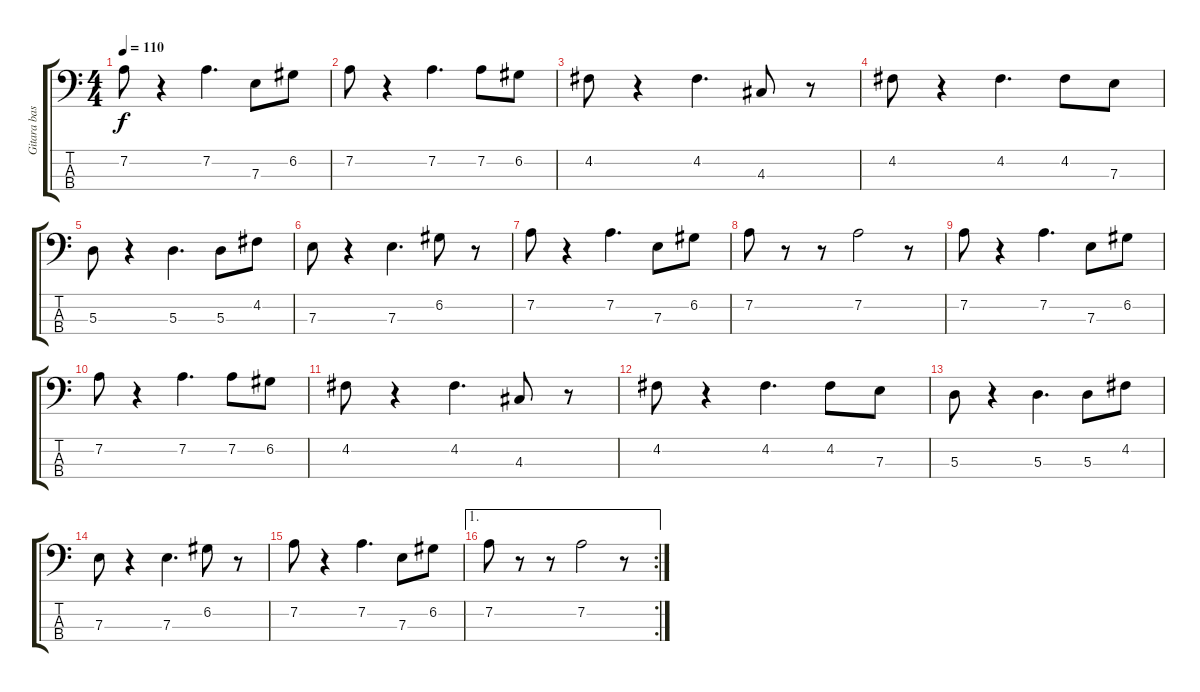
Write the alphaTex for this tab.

\track ("Gitara basowa" "Gitara bas") {instrument electricbassfinger}
\staff {score tabs}
\tuning (G2 D2 A1 E1) {hide}
\ts (4 4)
\tempo 110
\clef f4
\ks c
7.2.8{dy f} r.4 7.2.4{d} 7.3.8 6.2.8 |
7.2.8 r.4 7.2.4{d} 7.2.8 6.2.8 |
4.2.8 r.4 4.2.4{d} 4.3.8 r.8 |
4.2.8 r.4 4.2.4{d} 4.2.8 7.3.8 |
5.3.8 r.4 5.3.4{d} 5.3.8 4.2.8 |
7.3.8 r.4 7.3.4{d} 6.2.8 r.8 |
7.2.8 r.4 7.2.4{d} 7.3.8 6.2.8 |
7.2.8 r.8 r.8 7.2.2 r.8 |
7.2.8 r.4 7.2.4{d} 7.3.8 6.2.8 |
7.2.8 r.4 7.2.4{d} 7.2.8 6.2.8 |
4.2.8 r.4 4.2.4{d} 4.3.8 r.8 |
4.2.8 r.4 4.2.4{d} 4.2.8 7.3.8 |
5.3.8 r.4 5.3.4{d} 5.3.8 4.2.8 |
7.3.8 r.4 7.3.4{d} 6.2.8 r.8 |
7.2.8 r.4 7.2.4{d} 7.3.8 6.2.8 |
\ae 1
\rc 2
7.2.8 r.8 r.8 7.2.2 r.8
